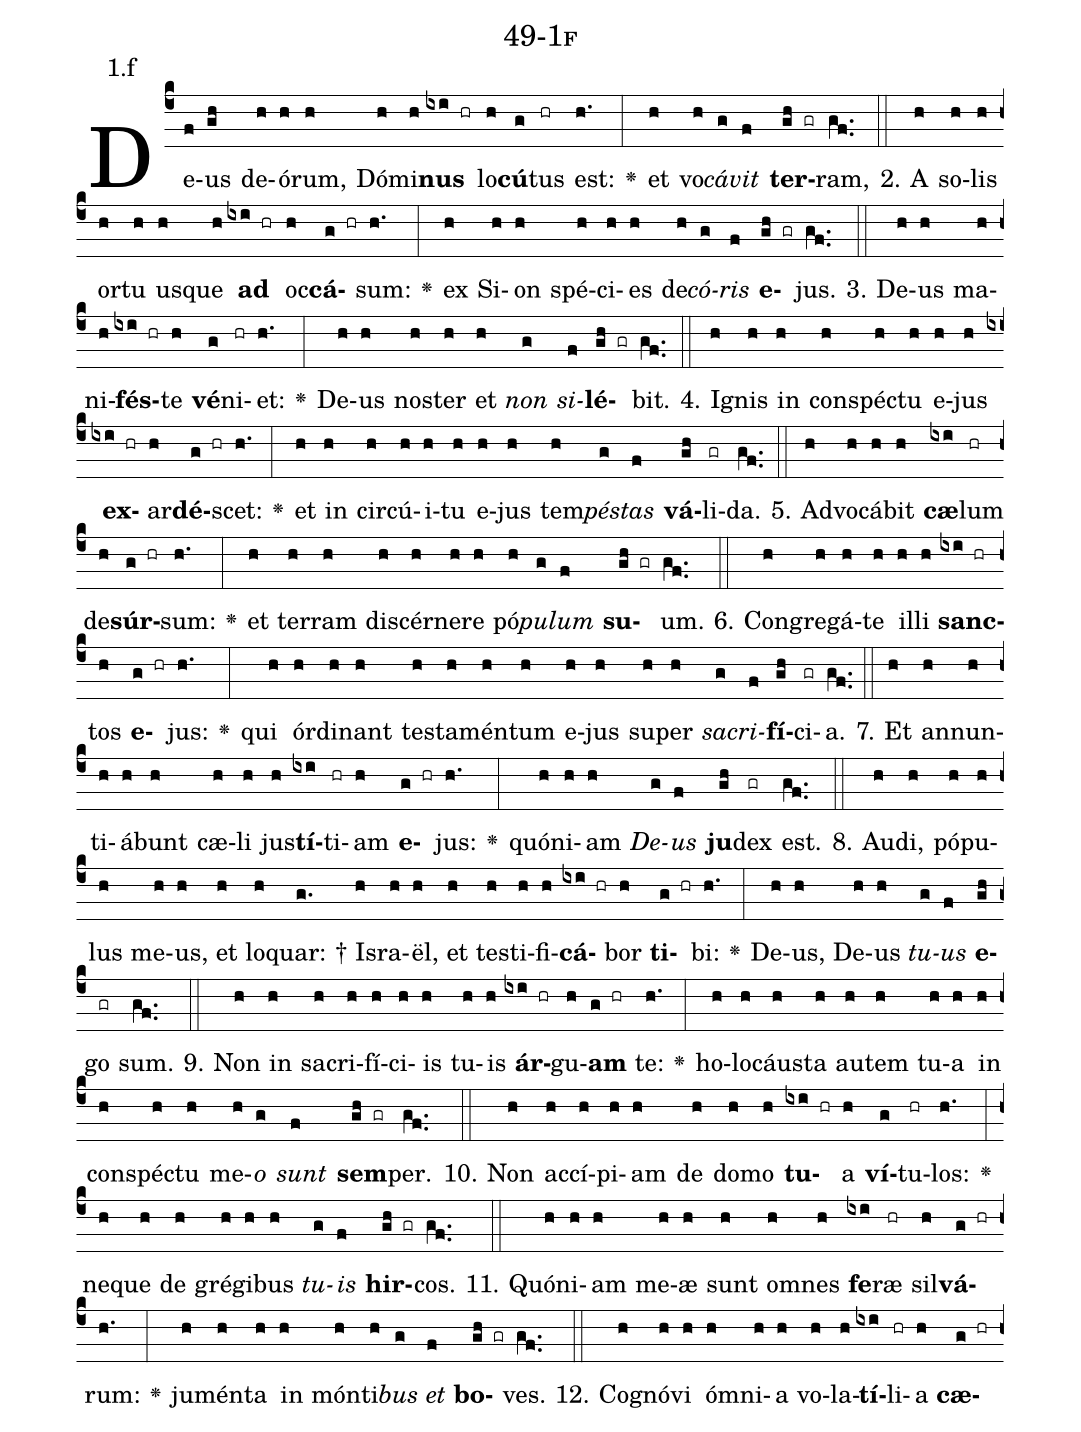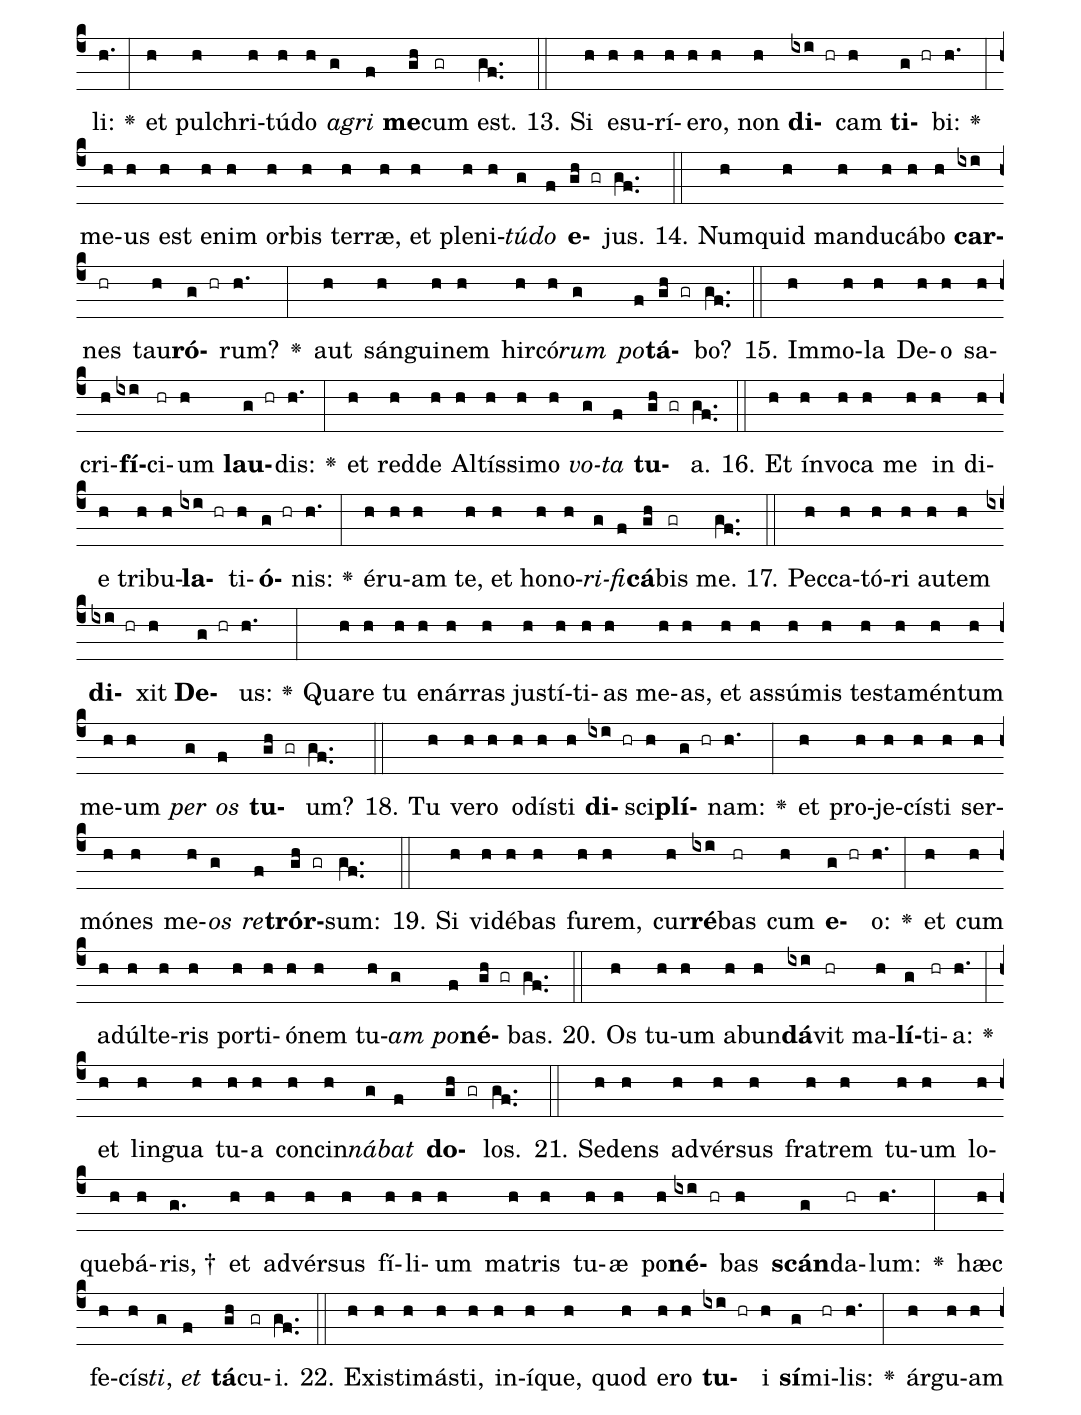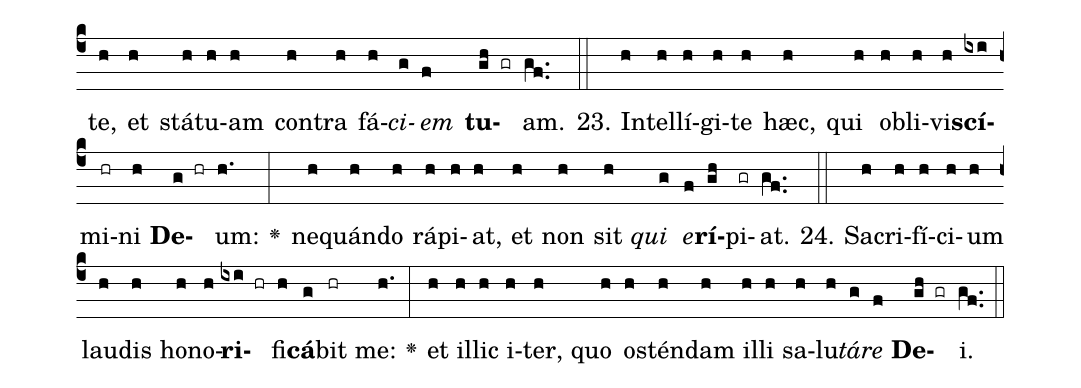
name: 49-1f;
annotation: 1.f;
%%
(c4)De(f)us(gh) de(h)ó(h)rum,(h) Dó(h)mi(h)<b>nus</b>(ixi hr) lo(h)<b>cú</b>(g)tus(hr) est:(h.) <v>\greheightstar</v>(:) et(h) vo(h)<i>cá</i>(g)<i>vit</i>(f) <b>ter</b>(gh gr)ram,(gf..) (::)
2. A(h) so(h)lis(h) or(h)tu(h) us(h)que(h) <b>ad</b>(ixi hr) oc(h)<b>cá</b>(g hr)sum:(h.) <v>\greheightstar</v>(:) ex(h) Si(h)on(h) spé(h)ci(h)es(h) de(h)<i>có</i>(g)<i>ris</i>(f) <b>e</b>(gh gr)jus.(gf..) (::)
3. De(h)us(h) ma(h)ni(h)<b>fés</b>(ixi hr)te(h) <b>vé</b>(g)ni(hr)et:(h.) <v>\greheightstar</v>(:) De(h)us(h) nos(h)ter(h) et(h) <i>non</i>(g) <i>si</i>(f)<b>lé</b>(gh gr)bit.(gf..) (::)
4. I(h)gnis(h) in(h) con(h)spéc(h)tu(h) e(h)jus(h) <b>ex</b>(ixi hr)ar(h)<b>dé</b>(g hr)scet:(h.) <v>\greheightstar</v>(:) et(h) in(h) cir(h)cú(h)i(h)tu(h) e(h)jus(h) tem(h)<i>pés</i>(g)<i>tas</i>(f) <b>vá</b>(gh)li(gr)da.(gf..) (::)
5. Ad(h)vo(h)cá(h)bit(h) <b>cæ</b>(ixi)lum(hr) de(h)<b>súr</b>(g hr)sum:(h.) <v>\greheightstar</v>(:) et(h) ter(h)ram(h) di(h)scér(h)ne(h)re(h) pó(h)<i>pu</i>(g)<i>lum</i>(f) <b>su</b>(gh gr)um.(gf..) (::)
6. Con(h)gre(h)gá(h)te(h) il(h)li(h) <b>sanc</b>(ixi hr)tos(h) <b>e</b>(g hr)jus:(h.) <v>\greheightstar</v>(:) qui(h) ór(h)di(h)nant(h) tes(h)ta(h)mén(h)tum(h) e(h)jus(h) su(h)per(h) <i>sa</i>(g)<i>cri</i>(f)<b>fí</b>(gh)ci(gr)a.(gf..) (::)
7. Et(h) an(h)nun(h)ti(h)á(h)bunt(h) cæ(h)li(h) jus(h)<b>tí</b>(ixi)ti(hr)am(h) <b>e</b>(g hr)jus:(h.) <v>\greheightstar</v>(:) quón(h)i(h)am(h) <i>De</i>(g)<i>us</i>(f) <b>ju</b>(gh)dex(gr) est.(gf..) (::)
8. Au(h)di,(h) pó(h)pu(h)lus(h) me(h)us,(h) et(h) lo(h)quar: †(g.) Is(h)ra(h)ël,(h) et(h) tes(h)ti(h)fi(h)<b>cá</b>(ixi hr)bor(h) <b>ti</b>(g hr)bi:(h.) <v>\greheightstar</v>(:) De(h)us,(h) De(h)us(h) <i>tu</i>(g)<i>us</i>(f) <b>e</b>(gh)go(gr) sum.(gf..) (::)
9. Non(h) in(h) sa(h)cri(h)fí(h)ci(h)is(h) tu(h)is(h) <b>ár</b>(ixi hr)gu(h)<b>am</b>(g hr) te:(h.) <v>\greheightstar</v>(:) ho(h)lo(h)cáus(h)ta(h) au(h)tem(h) tu(h)a(h) in(h) con(h)spéc(h)tu(h) me(h)<i>o</i>(g) <i>sunt</i>(f) <b>sem</b>(gh gr)per.(gf..) (::)
10. Non(h) ac(h)cí(h)pi(h)am(h) de(h) do(h)mo(h) <b>tu</b>(ixi hr)a(h) <b>ví</b>(g)tu(hr)los:(h.) <v>\greheightstar</v>(:) ne(h)que(h) de(h) gré(h)gi(h)bus(h) <i>tu</i>(g)<i>is</i>(f) <b>hir</b>(gh gr)cos.(gf..) (::)
11. Quón(h)i(h)am(h) me(h)æ(h) sunt(h) om(h)nes(h) <b>fe</b>(ixi)ræ(hr) sil(h)<b>vá</b>(g hr)rum:(h.) <v>\greheightstar</v>(:) ju(h)mén(h)ta(h) in(h) món(h)ti(h)<i>bus</i>(g) <i>et</i>(f) <b>bo</b>(gh gr)ves.(gf..) (::)
12. Co(h)gnó(h)vi(h) óm(h)ni(h)a(h) vo(h)la(h)<b>tí</b>(ixi)li(hr)a(h) <b>cæ</b>(g hr)li:(h.) <v>\greheightstar</v>(:) et(h) pul(h)chri(h)tú(h)do(h) <i>a</i>(g)<i>gri</i>(f) <b>me</b>(gh)cum(gr) est.(gf..) (::)
13. Si(h) e(h)su(h)rí(h)e(h)ro,(h) non(h) <b>di</b>(ixi hr)cam(h) <b>ti</b>(g hr)bi:(h.) <v>\greheightstar</v>(:) me(h)us(h) est(h) e(h)nim(h) or(h)bis(h) ter(h)ræ,(h) et(h) ple(h)ni(h)<i>tú</i>(g)<i>do</i>(f) <b>e</b>(gh gr)jus.(gf..) (::)
14. Num(h)quid(h) man(h)du(h)cá(h)bo(h) <b>car</b>(ixi)nes(hr) tau(h)<b>ró</b>(g hr)rum?(h.) <v>\greheightstar</v>(:) aut(h) sán(h)gui(h)nem(h) hir(h)có(h)<i>rum</i>(g) <i>po</i>(f)<b>tá</b>(gh gr)bo?(gf..) (::)
15. Im(h)mo(h)la(h) De(h)o(h) sa(h)cri(h)<b>fí</b>(ixi)ci(hr)um(h) <b>lau</b>(g hr)dis:(h.) <v>\greheightstar</v>(:) et(h) red(h)de(h) Al(h)tís(h)si(h)mo(h) <i>vo</i>(g)<i>ta</i>(f) <b>tu</b>(gh gr)a.(gf..) (::)
16. Et(h) ín(h)vo(h)ca(h) me(h) in(h) di(h)e(h) tri(h)bu(h)<b>la</b>(ixi hr)ti(h)<b>ó</b>(g hr)nis:(h.) <v>\greheightstar</v>(:) é(h)ru(h)am(h) te,(h) et(h) ho(h)no(h)<i>ri</i>(g)<i>fi</i>(f)<b>cá</b>(gh)bis(gr) me.(gf..) (::)
17. Pec(h)ca(h)tó(h)ri(h) au(h)tem(h) <b>di</b>(ixi hr)xit(h) <b>De</b>(g hr)us:(h.) <v>\greheightstar</v>(:) Qua(h)re(h) tu(h) e(h)nár(h)ras(h) jus(h)tí(h)ti(h)as(h) me(h)as,(h) et(h) as(h)sú(h)mis(h) tes(h)ta(h)mén(h)tum(h) me(h)um(h) <i>per</i>(g) <i>os</i>(f) <b>tu</b>(gh gr)um?(gf..) (::)
18. Tu(h) ve(h)ro(h) o(h)dís(h)ti(h) <b>di</b>(ixi hr)sci(h)<b>plí</b>(g hr)nam:(h.) <v>\greheightstar</v>(:) et(h) pro(h)je(h)cís(h)ti(h) ser(h)mó(h)nes(h) me(h)<i>os</i>(g) <i>re</i>(f)<b>trór</b>(gh gr)sum:(gf..) (::)
19. Si(h) vi(h)dé(h)bas(h) fu(h)rem,(h) cur(h)<b>ré</b>(ixi)bas(hr) cum(h) <b>e</b>(g hr)o:(h.) <v>\greheightstar</v>(:) et(h) cum(h) ad(h)úl(h)te(h)ris(h) por(h)ti(h)ó(h)nem(h) tu(h)<i>am</i>(g) <i>po</i>(f)<b>né</b>(gh gr)bas.(gf..) (::)
20. Os(h) tu(h)um(h) ab(h)un(h)<b>dá</b>(ixi)vit(hr) ma(h)<b>lí</b>(g)ti(hr)a:(h.) <v>\greheightstar</v>(:) et(h) lin(h)gua(h) tu(h)a(h) con(h)cin(h)<i>ná</i>(g)<i>bat</i>(f) <b>do</b>(gh gr)los.(gf..) (::)
21. Se(h)dens(h) ad(h)vér(h)sus(h) fra(h)trem(h) tu(h)um(h) lo(h)que(h)bá(h)ris, †(g.) et(h) ad(h)vér(h)sus(h) fí(h)li(h)um(h) ma(h)tris(h) tu(h)æ(h) po(h)<b>né</b>(ixi hr)bas(h) <b>scán</b>(g)da(hr)lum:(h.) <v>\greheightstar</v>(:) hæc(h) fe(h)cís(h)<i>ti</i>,(g) <i>et</i>(f) <b>tá</b>(gh)cu(gr)i.(gf..) (::)
22. Ex(h)is(h)ti(h)más(h)ti,(h) in(h)í(h)que,(h) quod(h) e(h)ro(h) <b>tu</b>(ixi hr)i(h) <b>sí</b>(g)mi(hr)lis:(h.) <v>\greheightstar</v>(:) ár(h)gu(h)am(h) te,(h) et(h) stá(h)tu(h)am(h) con(h)tra(h) fá(h)<i>ci</i>(g)<i>em</i>(f) <b>tu</b>(gh gr)am.(gf..) (::)
23. In(h)tel(h)lí(h)gi(h)te(h) hæc,(h) qui(h) ob(h)li(h)vi(h)<b>scí</b>(ixi)mi(hr)ni(h) <b>De</b>(g hr)um:(h.) <v>\greheightstar</v>(:) ne(h)quán(h)do(h) rá(h)pi(h)at,(h) et(h) non(h) sit(h) <i>qui</i>(g) <i>e</i>(f)<b>rí</b>(gh)pi(gr)at.(gf..) (::)
24. Sa(h)cri(h)fí(h)ci(h)um(h) lau(h)dis(h) ho(h)no(h)<b>ri</b>(ixi hr)fi(h)<b>cá</b>(g)bit(hr) me:(h.) <v>\greheightstar</v>(:) et(h) il(h)lic(h) i(h)ter,(h) quo(h) os(h)tén(h)dam(h) il(h)li(h) sa(h)lu(h)<i>tá</i>(g)<i>re</i>(f) <b>De</b>(gh gr)i.(gf..) (::)
